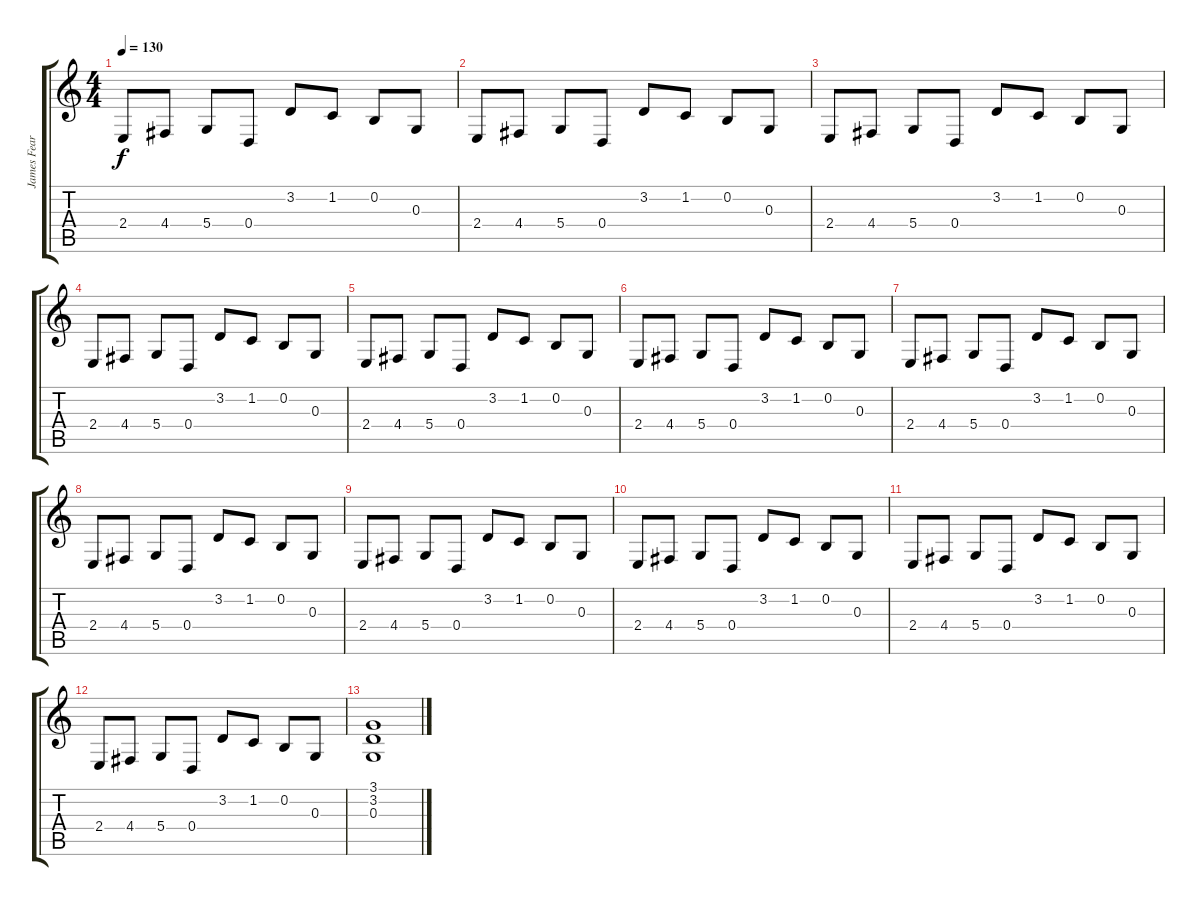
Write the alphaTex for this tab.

\track ("James Fearnley - accordéon" "James Fear") {instrument accordion}
\staff {score tabs}
\tuning (E4 B3 G3 D3 A2 E2) {hide}
\ts (4 4)
\tempo 130
\clef g2
\ks c
2.4.8{dy f} 4.4.8 5.4.8 0.4.8 3.2.8 1.2.8 0.2.8 0.3.8 |
2.4.8 4.4.8 5.4.8 0.4.8 3.2.8 1.2.8 0.2.8 0.3.8 |
2.4.8 4.4.8 5.4.8 0.4.8 3.2.8 1.2.8 0.2.8 0.3.8 |
2.4.8 4.4.8 5.4.8 0.4.8 3.2.8 1.2.8 0.2.8 0.3.8 |
2.4.8 4.4.8 5.4.8 0.4.8 3.2.8 1.2.8 0.2.8 0.3.8 |
2.4.8 4.4.8 5.4.8 0.4.8 3.2.8 1.2.8 0.2.8 0.3.8 |
2.4.8 4.4.8 5.4.8 0.4.8 3.2.8 1.2.8 0.2.8 0.3.8 |
2.4.8 4.4.8 5.4.8 0.4.8 3.2.8 1.2.8 0.2.8 0.3.8 |
2.4.8 4.4.8 5.4.8 0.4.8 3.2.8 1.2.8 0.2.8 0.3.8 |
2.4.8 4.4.8 5.4.8 0.4.8 3.2.8 1.2.8 0.2.8 0.3.8 |
2.4.8 4.4.8 5.4.8 0.4.8 3.2.8 1.2.8 0.2.8 0.3.8 |
2.4.8 4.4.8 5.4.8 0.4.8 3.2.8 1.2.8 0.2.8 0.3.8 |
(3.1 3.2 0.3).1
